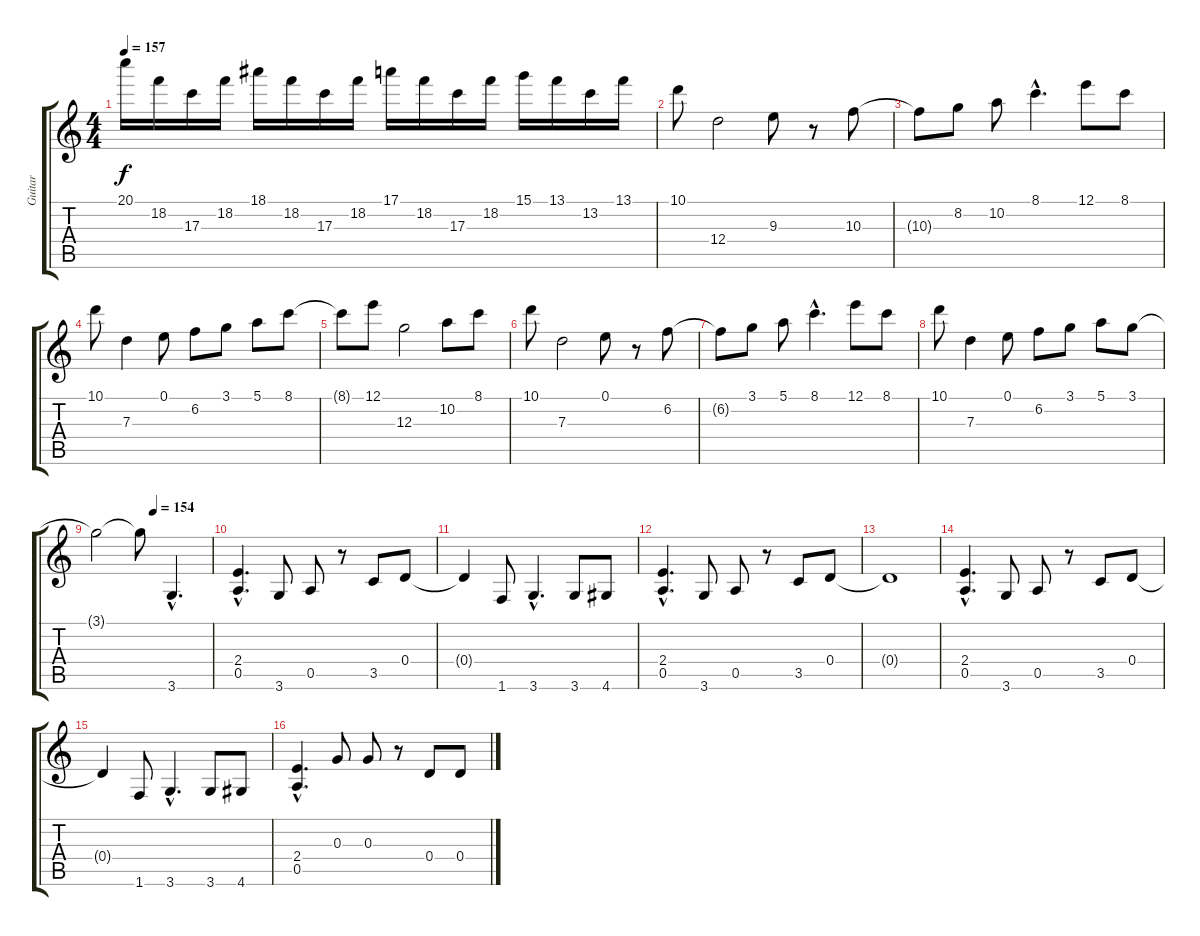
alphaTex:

\track ("Guitar " "Guitar ") {instrument distortionguitar}
\staff {score tabs}
\tuning (E4 B3 G3 D3 A2 E2) {hide}
\ts (4 4)
\tempo 157
\clef g2
\ks c
20.1.16{dy f} 18.2.16 17.3.16 18.2.16 18.1.16 18.2.16 17.3.16 18.2.16 17.1.16 18.2.16 17.3.16 18.2.16 15.1.16 13.1.16 13.2.16 13.1.16 |
10.1.8{volume 10} 12.4.2 9.3.8 r.8 10.3.8 |
10.3{t}.8 8.2.8 10.2.8 8.1{hac}.4{d} 12.1.8 8.1.8 |
10.1.8 7.3.4 0.1.8 6.2.8 3.1.8 5.1.8 8.1.8 |
8.1{t}.8 12.1.8 12.3.2 10.2.8 8.1.8 |
10.1.8 7.3.2 0.1.8 r.8 6.2.8 |
6.2{t}.8 3.1.8 5.1.8 8.1{hac}.4{d} 12.1.8 8.1.8 |
10.1.8 7.3.4 0.1.8 6.2.8 3.1.8 5.1.8 3.1.8 |
\tempo (154 0.5)
3.1{t}.2 3.1{t}.8 3.6{hac}.4{d} |
(2.4{hac} 0.5{hac}).4{d} 3.6.8 0.5.8 r.8 3.5.8 0.4.8 |
0.4{t}.4 1.6.8 3.6{hac}.4{d} 3.6.8 4.6.8 |
(2.4{hac} 0.5{hac}).4{d} 3.6.8 0.5.8 r.8 3.5.8 0.4.8 |
0.4{t}.1 |
(2.4{hac} 0.5{hac}).4{d} 3.6.8 0.5.8 r.8 3.5.8 0.4.8 |
0.4{t}.4 1.6.8 3.6{hac}.4{d} 3.6.8 4.6.8 |
(2.4{hac} 0.5{hac}).4{d} 0.3.8 0.3.8 r.8 0.4.8 0.4.8
